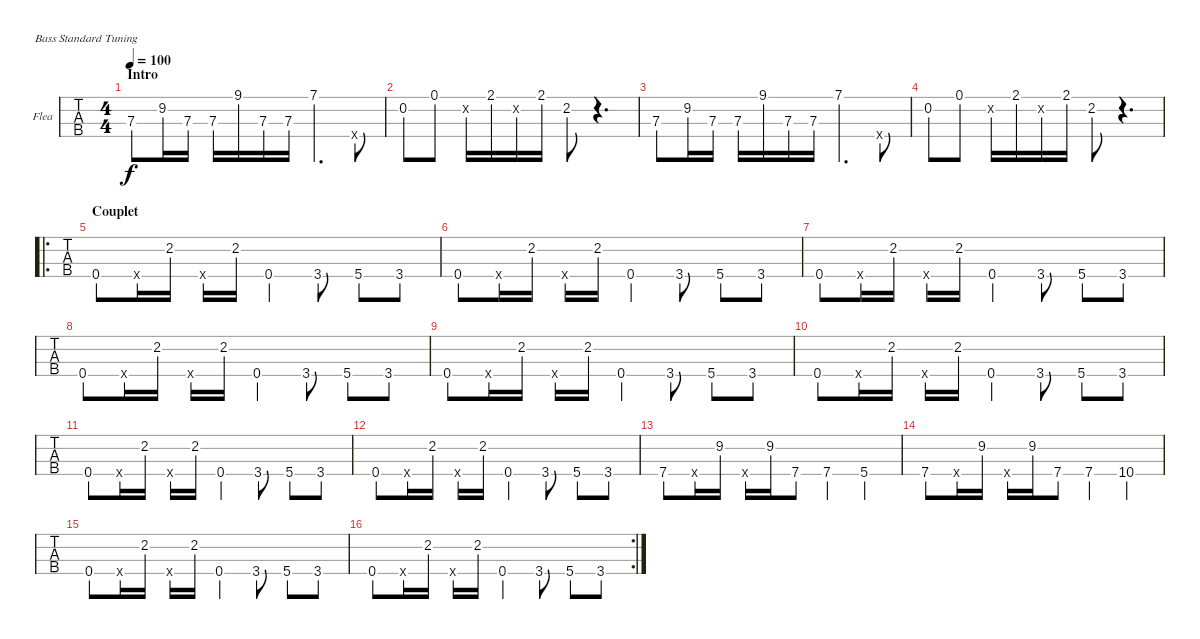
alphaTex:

\bracketExtendMode groupsimilarinstruments
\firstSystemTrackNameOrientation horizontal
\otherSystemsTrackNameOrientation horizontal
\track ("Flea" "Flea") {instrument slapbass2}
\staff {tabs}
\tuning (G2 D2 A1 E1)
\ts (4 4)
\section ("" "Intro")
\tempo 100
\clef f4
\ks c
7.3.8{dy f instrument slapbass2} 9.2.16 7.3.16 7.3.16 9.1.16 7.3.16 7.3.16 7.1.4{d} 0.4{x}.8 |
0.2.8 0.1.8 0.2{x}.16 2.1.16 0.2{x}.16 2.1.16 2.2.8 r.4{d} |
7.3.8 9.2.16 7.3.16 7.3.16 9.1.16 7.3.16 7.3.16 7.1.4{d} 0.4{x}.8 |
0.2.8 0.1.8 0.2{x}.16 2.1.16 0.2{x}.16 2.1.16 2.2.8 r.4{d} |
\ro
\section ("" "Couplet")
0.4.8 0.4{x}.16 2.2.16 0.4{x}.16 2.2.16 0.4.4 3.4.8 5.4.8 3.4.8 |
0.4.8 0.4{x}.16 2.2.16 0.4{x}.16 2.2.16 0.4.4 3.4.8 5.4.8 3.4.8 |
0.4.8 0.4{x}.16 2.2.16 0.4{x}.16 2.2.16 0.4.4 3.4.8 5.4.8 3.4.8 |
0.4.8 0.4{x}.16 2.2.16 0.4{x}.16 2.2.16 0.4.4 3.4.8 5.4.8 3.4.8 |
0.4.8 0.4{x}.16 2.2.16 0.4{x}.16 2.2.16 0.4.4 3.4.8 5.4.8 3.4.8 |
0.4.8 0.4{x}.16 2.2.16 0.4{x}.16 2.2.16 0.4.4 3.4.8 5.4.8 3.4.8 |
0.4.8 0.4{x}.16 2.2.16 0.4{x}.16 2.2.16 0.4.4 3.4.8 5.4.8 3.4.8 |
0.4.8 0.4{x}.16 2.2.16 0.4{x}.16 2.2.16 0.4.4 3.4.8 5.4.8 3.4.8 |
7.4.8 0.4{x}.16 9.2.16 0.4{x}.16 9.2.16 7.4.8 7.4.4 5.4.4 |
7.4.8 0.4{x}.16 9.2.16 0.4{x}.16 9.2.16 7.4.8 7.4.4 10.4.4 |
0.4.8 0.4{x}.16 2.2.16 0.4{x}.16 2.2.16 0.4.4 3.4.8 5.4.8 3.4.8 |
\rc 2
0.4.8 0.4{x}.16 2.2.16 0.4{x}.16 2.2.16 0.4.4 3.4.8 5.4.8 3.4.8
